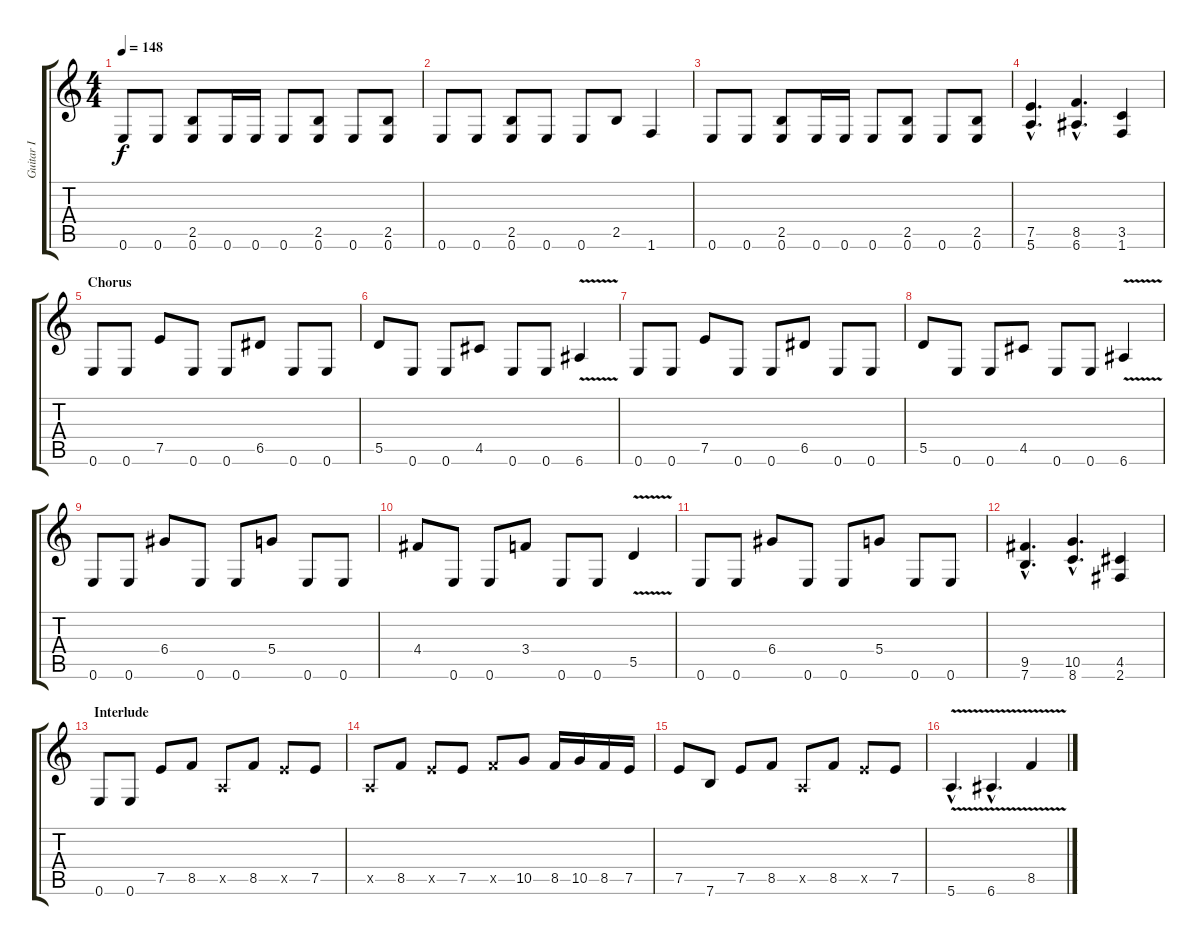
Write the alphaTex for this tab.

\track ("Guitar I" "Guitar I") {instrument distortionguitar}
\staff {score tabs}
\tuning (E4 B3 G3 D3 A2 E2) {hide}
\ts (4 4)
\tempo 148
\clef g2
\ks c
0.6.8{dy f} 0.6.8 (2.5 0.6).8 0.6.16 0.6.16 0.6.8 (2.5 0.6).8 0.6.8 (2.5 0.6).8 |
0.6.8 0.6.8 (2.5 0.6).8 0.6.8 0.6.8 2.5.8 1.6.4 |
0.6.8 0.6.8 (2.5 0.6).8 0.6.16 0.6.16 0.6.8 (2.5 0.6).8 0.6.8 (2.5 0.6).8 |
(7.5{hac} 5.6{hac}).4{d} (8.5{hac} 6.6{hac}).4{d} (3.5 1.6).4 |
\section ("" "Chorus")
0.6.8 0.6.8 7.5.8 0.6.8 0.6.8 6.5.8 0.6.8 0.6.8 |
5.5.8 0.6.8 0.6.8 4.5.8 0.6.8 0.6.8 6.6{v}.4 |
0.6.8 0.6.8 7.5.8 0.6.8 0.6.8 6.5.8 0.6.8 0.6.8 |
5.5.8 0.6.8 0.6.8 4.5.8 0.6.8 0.6.8 6.6{v}.4 |
0.6.8 0.6.8 6.4.8 0.6.8 0.6.8 5.4.8 0.6.8 0.6.8 |
4.4.8 0.6.8 0.6.8 3.4.8 0.6.8 0.6.8 5.5{v}.4 |
0.6.8 0.6.8 6.4.8 0.6.8 0.6.8 5.4.8 0.6.8 0.6.8 |
(9.5{hac} 7.6{hac}).4{d} (10.5{hac} 8.6{hac}).4{d} (4.5 2.6).4 |
\section ("" "Interlude")
0.6.8 0.6.8 7.5.8 8.5.8 0.5{x}.8 8.5.8 7.5{x}.8 7.5.8 |
0.5{x}.8 8.5.8 7.5{x}.8 7.5.8 8.5{x}.8 10.5.8 8.5.16 10.5.16 8.5.16 7.5.16 |
7.5.8 7.6.8 7.5.8 8.5.8 0.5{x}.8 8.5.8 7.5{x}.8 7.5.8 |
5.6{v hac}.4{d} 6.6{v hac}.4{d} 8.5{v}.4
